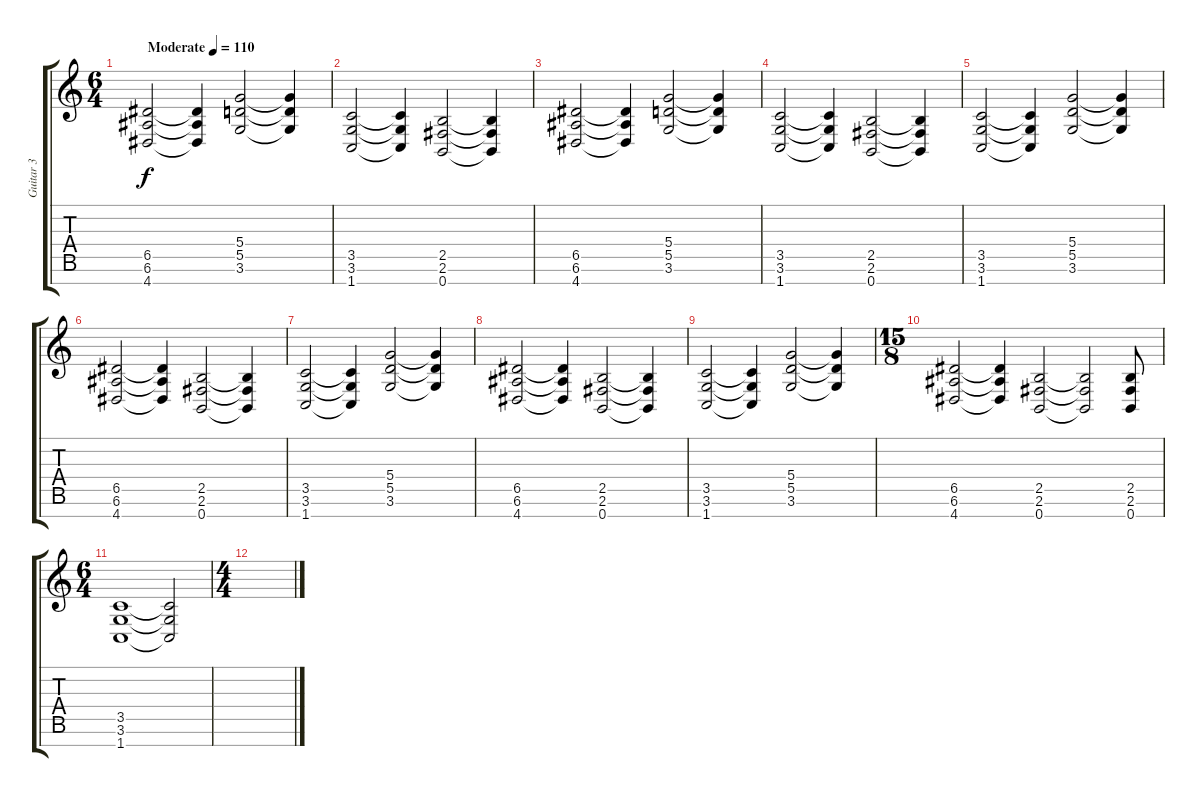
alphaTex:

\track ("Guitar 3" "Guitar 3") {instrument distortionguitar}
\staff {score tabs}
\tuning (E4 B3 G3 D3 A2 E2 B1) {hide}
\ts (6 4)
\tempo (110 "Moderate")
\clef g2
\ks c
(6.5 6.6 4.7).2{dy f volume 16 instrument distortionguitar} (6.5{t} 6.6{t} 4.7{t}).4 (5.4 5.5 3.6).2 (5.4{t} 5.5{t} 3.6{t}).4 |
(3.5 3.6 1.7).2 (3.5{t} 3.6{t} 1.7{t}).4 (2.5 2.6 0.7).2 (2.5{t} 2.6{t} 0.7{t}).4 |
(6.5 6.6 4.7).2 (6.5{t} 6.6{t} 4.7{t}).4 (5.4 5.5 3.6).2 (5.4{t} 5.5{t} 3.6{t}).4 |
(3.5 3.6 1.7).2 (3.5{t} 3.6{t} 1.7{t}).4 (2.5 2.6 0.7).2 (2.5{t} 2.6{t} 0.7{t}).4 |
(3.5 3.6 1.7).2{volume 16} (3.5{t} 3.6{t} 1.7{t}).4 (5.4 5.5 3.6).2 (5.4{t} 5.5{t} 3.6{t}).4 |
(6.5 6.6 4.7).2 (6.5{t} 6.6{t} 4.7{t}).4 (2.5 2.6 0.7).2 (2.5{t} 2.6{t} 0.7{t}).4 |
(3.5 3.6 1.7).2 (3.5{t} 3.6{t} 1.7{t}).4 (5.4 5.5 3.6).2 (5.4{t} 5.5{t} 3.6{t}).4 |
(6.5 6.6 4.7).2 (6.5{t} 6.6{t} 4.7{t}).4 (2.5 2.6 0.7).2 (2.5{t} 2.6{t} 0.7{t}).4 |
(3.5 3.6 1.7).2 (3.5{t} 3.6{t} 1.7{t}).4 (5.4 5.5 3.6).2 (5.4{t} 5.5{t} 3.6{t}).4 |
\ts (15 8)
(6.5 6.6 4.7).2 (6.5{t} 6.6{t} 4.7{t}).4 (2.5 2.6 0.7).2 (2.5{t} 2.6{t} 0.7{t}).2 (2.5 2.6 0.7).8 |
\ts (6 4)
(3.5 3.6 1.7).1 (3.5{t} 3.6{t} 1.7{t}).2 |
\ts (4 4)
